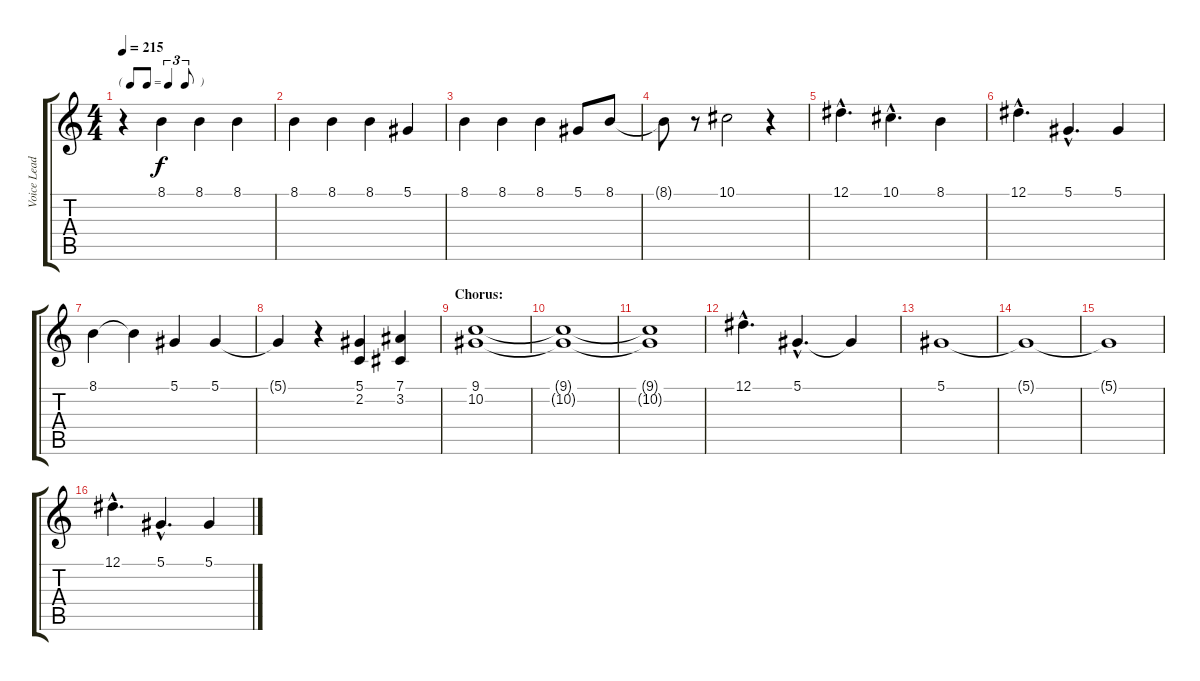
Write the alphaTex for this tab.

\track ("Voice Lead" "Voice Lead") {instrument cello}
\staff {score tabs}
\tuning (Eb4 Bb3 Gb3 Db3 Ab2 Eb2) {hide}
\ts (4 4)
\tf triplet8th
\tempo 215
\clef g2
\ks c
r.4{dy f} 8.1.4 8.1.4 8.1.4 |
8.1.4 8.1.4 8.1.4 5.1.4 |
8.1.4 8.1.4 8.1.4 5.1.8 8.1.8 |
8.1{t}.8 r.8 10.1.2 r.4 |
12.1{hac}.4{d} 10.1{hac}.4{d} 8.1.4 |
12.1{hac}.4{d} 5.1{hac}.4{d} 5.1.4 |
8.1.4 8.1{t}.4 5.1.4 5.1.4 |
5.1{t}.4 r.4 (5.1 2.2).4 (7.1 3.2).4 |
\section ("" "Chorus:")
(9.1 10.2).1 |
(9.1{t} 10.2{t}).1 |
(9.1{t} 10.2{t}).1 |
12.1{hac}.4{d} 5.1{hac}.4{d} 5.1{t}.4 |
5.1.1 |
5.1{t}.1 |
5.1{t}.1 |
12.1{hac}.4{d} 5.1{hac}.4{d} 5.1.4
